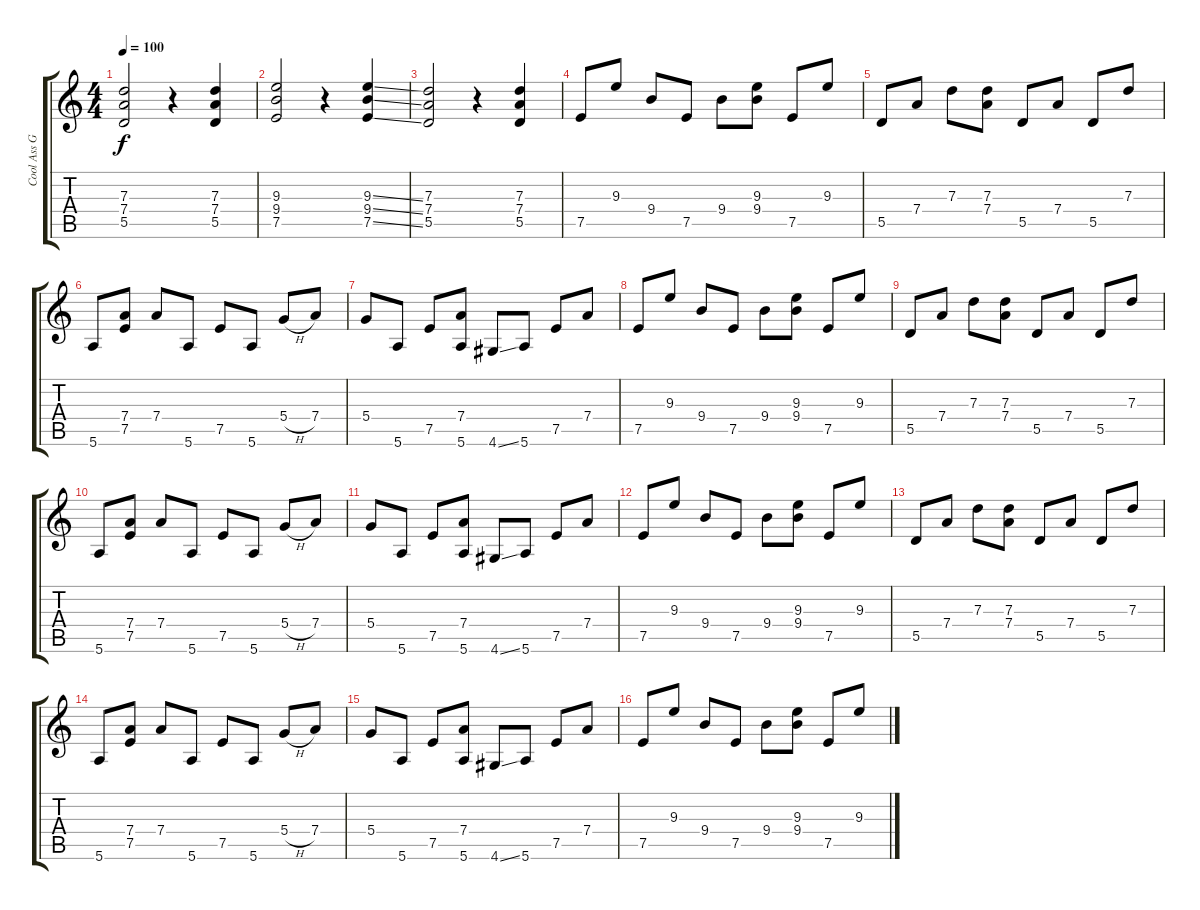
\track ("Cool Ass Guitar" "Cool Ass G") {instrument overdrivenguitar}
\staff {score tabs}
\tuning (E4 B3 G3 D3 A2 E2) {hide}
\ts (4 4)
\tempo 100
\clef g2
\ks c
(7.3 7.4 5.5).2{dy f} r.4 (7.3 7.4 5.5).4 |
(9.3 9.4 7.5).2 r.4 (9.3{ss} 9.4{ss} 7.5{ss}).4 |
(7.3 7.4 5.5).2 r.4 (7.3 7.4 5.5).4 |
7.5.8 9.3.8 9.4.8 7.5.8 9.4.8 (9.3 9.4).8 7.5.8 9.3.8 |
5.5.8 7.4.8 7.3.8 (7.3 7.4).8 5.5.8 7.4.8 5.5.8 7.3.8 |
5.6.8 (7.4 7.5).8 7.4.8 5.6.8 7.5.8 5.6.8 5.4{h}.8 7.4.8 |
5.4.8 5.6.8 7.5.8 (7.4 5.6).8 4.6{ss}.8 5.6.8 7.5.8 7.4.8 |
7.5.8 9.3.8 9.4.8 7.5.8 9.4.8 (9.3 9.4).8 7.5.8 9.3.8 |
5.5.8 7.4.8 7.3.8 (7.3 7.4).8 5.5.8 7.4.8 5.5.8 7.3.8 |
5.6.8 (7.4 7.5).8 7.4.8 5.6.8 7.5.8 5.6.8 5.4{h}.8 7.4.8 |
5.4.8 5.6.8 7.5.8 (7.4 5.6).8 4.6{ss}.8 5.6.8 7.5.8 7.4.8 |
7.5.8 9.3.8 9.4.8 7.5.8 9.4.8 (9.3 9.4).8 7.5.8 9.3.8 |
5.5.8 7.4.8 7.3.8 (7.3 7.4).8 5.5.8 7.4.8 5.5.8 7.3.8 |
5.6.8 (7.4 7.5).8 7.4.8 5.6.8 7.5.8 5.6.8 5.4{h}.8 7.4.8 |
5.4.8 5.6.8 7.5.8 (7.4 5.6).8 4.6{ss}.8 5.6.8 7.5.8 7.4.8 |
7.5.8 9.3.8 9.4.8 7.5.8 9.4.8 (9.3 9.4).8 7.5.8 9.3.8
